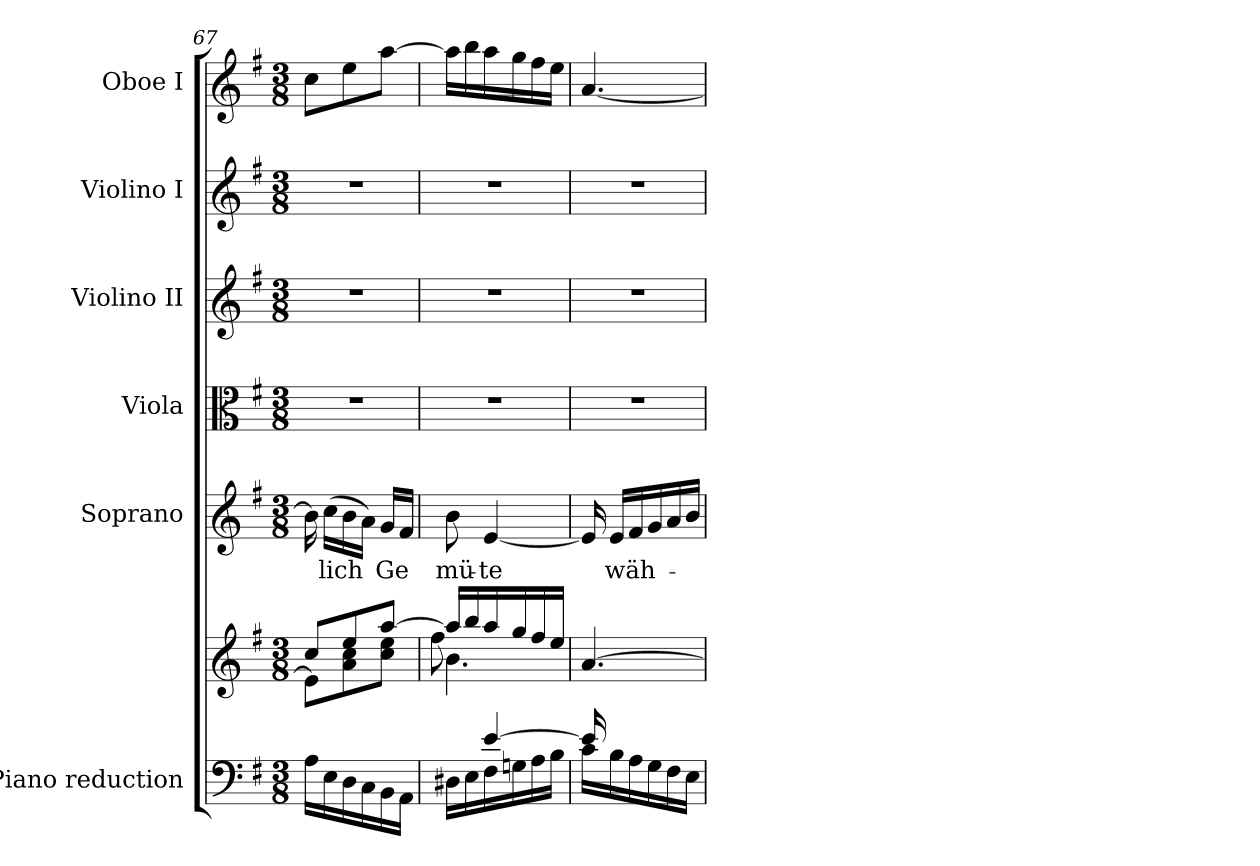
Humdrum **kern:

**kern	**kern	**kern	**text	**kern	**kern	**kern	**kern
*part6	*part6	*part5	*part5	*part4	*part3	*part2	*part1
*staff7	*staff6	*staff5	*staff5	*staff4	*staff3	*staff2	*staff1
*I"Piano reduction	*	*I"Soprano	*	*I"Viola	*I"Violino II	*I"Violino I	*I"Oboe I
*I'Pno	*	*	*	*I'Vla	*I'Vln	*I'Vln	*I'Ob
!!LO:LB:g=z
*clefF4	*clefG2	*clefG2	*	*clefC3	*clefG2	*clefG2	*clefG2
*k[f#]	*k[f#]	*k[f#]	*	*k[f#]	*k[f#]	*k[f#]	*k[f#]
*M3/8	*M3/8	*M3/8	*	*M3/8	*M3/8	*M3/8	*M3/8
=67	=67	=67	=67	=67	=67	=67	=67
*	*^	*	*	*	*	*	*
16A\LL	8cc/L	8e\L]	16b\]	.	4.r	4.r	4.r	8cc\L
!	!	!	!	!LO:LY:b	!	!	!	!
16E\	.	.	(>16cc\LL	-lich	.	.	.	.
16D\	8ee/	8a\ 8cc\	16b\	.	.	.	.	8ee\
16C\	.	.	16a\JJ)	.	.	.	.	.
!	!	!	!	!LO:LY:b	!	!	!	!
16BB\	[8aa/J	8cc\ 8ee\J	16g/LL	Ge	.	.	.	[8aa\J
16AA\JJ	.	.	16f#/JJ	.	.	.	.	.
=68	=68	=68	=68	=68	=68	=68	=68	=68
*^	*	*^	*	*	*	*	*	*
!	!	!	!	!	!	!LO:LY:b	!	!	!	!
8ryy	16D#X\LL	16aa/LL]	4.b\	8ff#\	8b\	mü-	4.r	4.r	4.r	16aa\LL]
.	16E\	16bb/	.	.	.	.	.	.	.	16bb\
!	!	!	!	!	!	!LO:LY:b	!	!	!	!
[4e/	16F#\	16aa/	.	4ryy	[4e/	-te	.	.	.	16aa\
.	16Gn\	16gg/	.	.	.	.	.	.	.	16gg\
.	16A\	16ff#/	.	.	.	.	.	.	.	16ff#\
.	16B\JJ	16ee/JJ	.	.	.	.	.	.	.	16ee\JJ
*	*	*	*v	*v	*	*	*	*	*	*
=69	=69	=69	=69	=69	=69	=69	=69	=69	=69
16e/LL]	16c\LL	[4.a/	16ryy	16e/]	.	4.r	4.r	4.r	[4.a/
!	!	!	!	!	!LO:LY:b	!	!	!	!
4ryy	16B\	.	16g\	16e/LL	wäh-	.	.	.	.
.	16A\	.	16f#\	16f#/	.	.	.	.	.
.	16G\	.	16e\	16g/	.	.	.	.	.
.	16F#\	.	16a\	16a/	.	.	.	.	.
16ryy	16E\JJ	.	16g\JJ	16b/JJ	.	.	.	.	.
*v	*v	*	*	*	*	*	*	*	*
*	*v	*v	*	*	*	*	*	*
=	=	=	=	=	=	=	=
*-	*-	*-	*-	*-	*-	*-	*-
